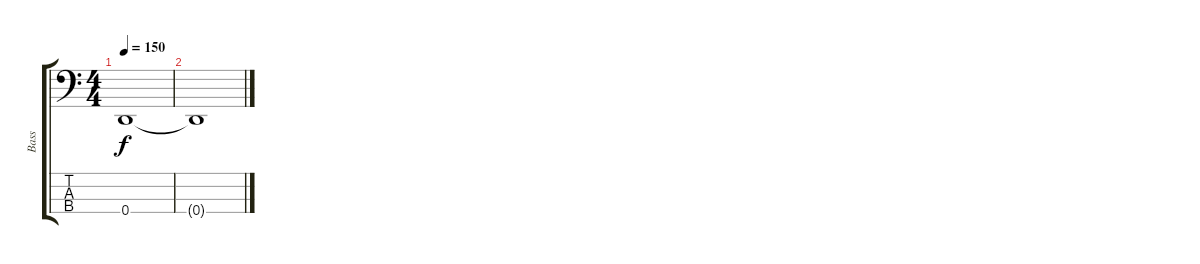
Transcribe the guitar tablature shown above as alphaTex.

\track ("Bass" "Bass") {instrument electricbasspick}
\staff {score tabs}
\tuning (G2 D2 A1 D1) {hide}
\ts (4 4)
\tempo 150
\clef f4
\ks c
0.4{t}.1{dy f} |
0.4{t}.1
